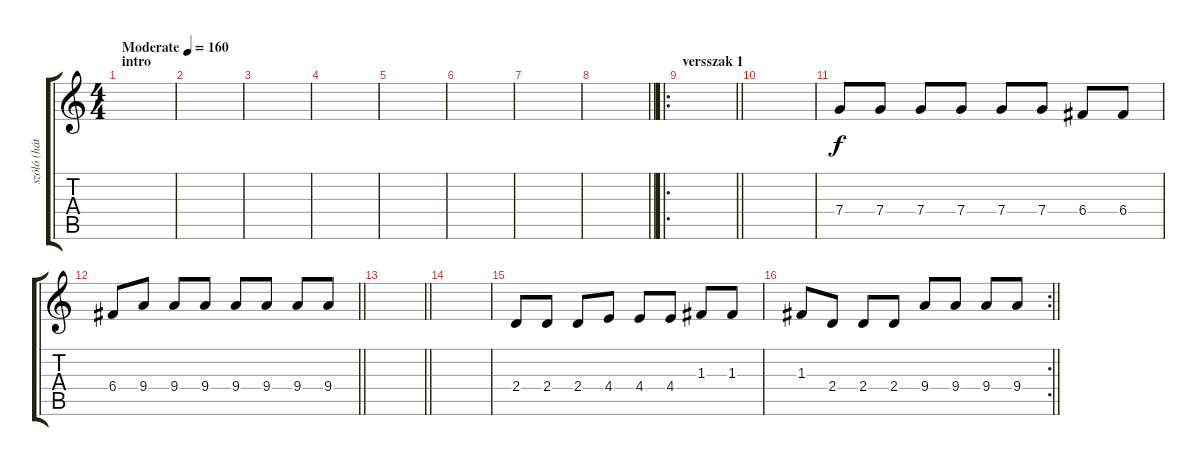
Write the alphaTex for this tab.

\track ("szóló (háttér)" "szóló (hát") {instrument overdrivenguitar}
\staff {score tabs}
\tuning (D4 A3 F3 C3 G2 C2) {hide}
\ts (4 4)
\section ("" "intro")
\tempo (160 "Moderate")
\clef g2
\ks c
|
|
|
|
|
|
|
\barLineRight lightlight
|
\ro
\section ("" "versszak 1")
\barLineRight lightlight
|
|
7.4.8 7.4.8 7.4.8 7.4.8 7.4.8 7.4.8 6.4.8 6.4.8 |
\barLineRight lightlight
6.4.8 9.4.8 9.4.8 9.4.8 9.4.8 9.4.8 9.4.8 9.4.8 |
\barLineRight lightlight
|
|
2.4.8 2.4.8 2.4.8 4.4.8 4.4.8 4.4.8 1.3.8 1.3.8 |
\rc 2
\barLineRight lightlight
1.3.8 2.4.8 2.4.8 2.4.8 9.4.8 9.4.8 9.4.8 9.4.8
